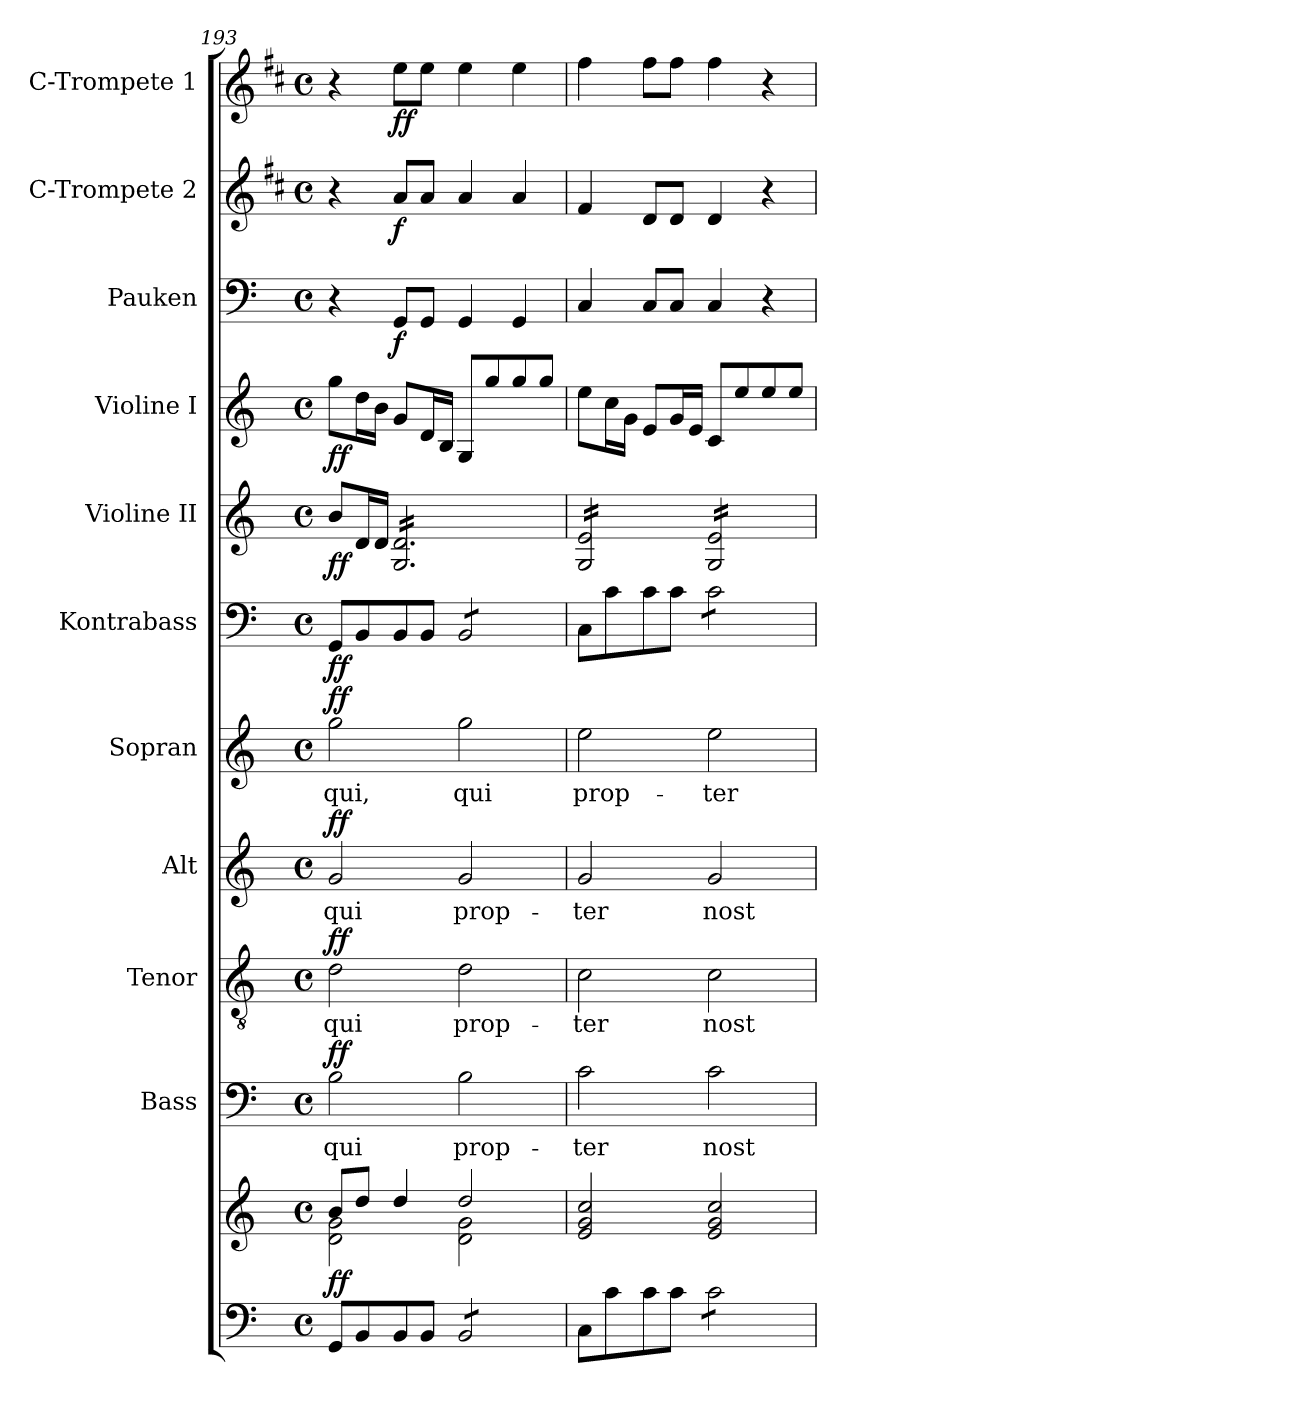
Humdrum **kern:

**kern	**kern	**dynam	**kern	**text	**dynam	**kern	**text	**dynam	**kern	**text	**dynam	**kern	**text	**dynam	**kern	**dynam	**kern	**dynam	**kern	**dynam	**kern	**dynam	**kern	**dynam	**kern	**dynam
*part11	*part11	*part11	*part10	*part10	*part10	*part9	*part9	*part9	*part8	*part8	*part8	*part7	*part7	*part7	*part6	*part6	*part5	*part5	*part4	*part4	*part3	*part3	*part2	*part2	*part1	*part1
*staff12	*staff11	*staff11/12	*staff10	*staff10	*staff10	*staff9	*staff9	*staff9	*staff8	*staff8	*staff8	*staff7	*staff7	*staff7	*staff6	*staff6	*staff5	*staff5	*staff4	*staff4	*staff3	*staff3	*staff2	*staff2	*staff1	*staff1
*	*	*	*I"Bass	*	*	*I"Tenor	*	*	*I"Alt	*	*	*I"Sopran	*	*	*I"Kontrabass	*	*I"Violine II	*	*I"Violine I	*	*I"Pauken	*	*I"C-Trompete 2	*	*I"C-Trompete 1	*
*	*	*	*I'B.	*	*	*I'T.	*	*	*I'A.	*	*	*I'S.	*	*	*I'Kb.	*	*I'Vl. II	*	*I'Vl. I	*	*I'Pk.	*	*I'C Trp. 2	*	*I'C Trp. 1	*
*clefF4	*clefG2	*	*clefF4	*	*	*clefGv2	*	*	*clefG2	*	*	*clefG2	*	*	*clefF4	*	*clefG2	*	*clefG2	*	*clefF4	*	*clefG2	*	*clefG2	*
*	*	*	*	*	*	*	*	*	*	*	*	*	*	*	*ITrd7c12	*	*	*	*	*	*	*	*ITrd1c2	*	*ITrd1c2	*
*k[]	*k[]	*	*k[]	*	*	*k[]	*	*	*k[]	*	*	*k[]	*	*	*k[]	*	*k[]	*	*k[]	*	*k[]	*	*k[]	*	*k[]	*
*C:	*C:	*	*C:	*	*	*C:	*	*	*C:	*	*	*C:	*	*	*C:	*	*C:	*	*C:	*	*C:	*	*C:	*	*C:	*
*M4/4	*M4/4	*	*M4/4	*	*	*M4/4	*	*	*M4/4	*	*	*M4/4	*	*	*M4/4	*	*M4/4	*	*M4/4	*	*M4/4	*	*M4/4	*	*M4/4	*
*met(c)	*met(c)	*	*met(c)	*	*	*met(c)	*	*	*met(c)	*	*	*met(c)	*	*	*met(c)	*	*met(c)	*	*met(c)	*	*met(c)	*	*met(c)	*	*met(c)	*
=193	=193	=193	=193	=193	=193	=193	=193	=193	=193	=193	=193	=193	=193	=193	=193	=193	=193	=193	=193	=193	=193	=193	=193	=193	=193	=193
*	*^	*	*	*	*	*	*	*	*	*	*	*	*	*	*	*	*	*	*	*	*	*	*	*	*	*
!	!	!	!LO:DY:a=2	!	!LO:LY:b	!LO:DY:a	!	!LO:LY:b	!LO:DY:a	!	!LO:LY:b	!LO:DY:a	!	!LO:LY:b	!LO:DY:a	!	!LO:DY:b	!	!LO:DY:b	!	!LO:DY:b	!	!	!	!	!	!
8GG/L	8b/L	2d\ 2g\	ff	2B\	qui	ff	2d\	qui	ff	2g/	qui	ff	2gg\	qui,	ff	8GGG/L	ff	8b/L	ff	8gg\L	ff	4r	.	4r	.	4r	.
8BB/	8dd/J	.	.	.	.	.	.	.	.	.	.	.	.	.	.	8BBB/	.	16d/L	.	16dd\L	.	.	.	.	.	.	.
.	.	.	.	.	.	.	.	.	.	.	.	.	.	.	.	.	.	16d/JJ	.	16b\JJ	.	.	.	.	.	.	.
!	!	!	!	!	!	!	!	!	!	!	!	!	!	!	!	!	!	!	!	!	!	!	!LO:DY:b	!	!LO:DY:b	!	!LO:DY:b
*	*	*	*	*	*	*	*	*	*	*	*	*	*	*	*	*	*	*tremolo	*	*	*	*	*	*	*	*	*
8BB/	4dd/	.	.	.	.	.	.	.	.	.	.	.	.	.	.	8BBB/	.	16G/ 16d/LL	.	8g/L	.	8GG/L	f	8g/L	f	8dd\L	ff
.	.	.	.	.	.	.	.	.	.	.	.	.	.	.	.	.	.	16G/ 16d/	.	.	.	.	.	.	.	.	.
8BB/J	.	.	.	.	.	.	.	.	.	.	.	.	.	.	.	8BBB/J	.	16G/ 16d/	.	16d/L	.	8GG/J	.	8g/J	.	8dd\J	.
.	.	.	.	.	.	.	.	.	.	.	.	.	.	.	.	.	.	16G/ 16d/	.	16B/JJ	.	.	.	.	.	.	.
!	!	!	!	!	!LO:LY:b	!	!	!LO:LY:b	!	!	!LO:LY:b	!	!	!LO:LY:b	!	!	!	!	!	!	!	!	!	!	!	!	!
*tremolo	*	*	*	*	*	*	*	*	*	*	*	*	*	*	*	*	*	*	*	*	*	*	*	*	*	*	*
*	*	*	*	*	*	*	*	*	*	*	*	*	*	*	*	*tremolo	*	*	*	*	*	*	*	*	*	*	*
8BB/L	2dd/	2d\ 2g\	.	2B\	prop-	.	2d\	prop-	.	2g/	prop-	.	2gg\	qui	.	8BBB/L	.	16G/ 16d/	.	8G/L	.	4GG/	.	4g/	.	4dd\	.
.	.	.	.	.	.	.	.	.	.	.	.	.	.	.	.	.	.	16G/ 16d/	.	.	.	.	.	.	.	.	.
8BB/	.	.	.	.	.	.	.	.	.	.	.	.	.	.	.	8BBB/	.	16G/ 16d/	.	8gg/	.	.	.	.	.	.	.
.	.	.	.	.	.	.	.	.	.	.	.	.	.	.	.	.	.	16G/ 16d/	.	.	.	.	.	.	.	.	.
8BB/	.	.	.	.	.	.	.	.	.	.	.	.	.	.	.	8BBB/	.	16G/ 16d/	.	8gg/	.	4GG/	.	4g/	.	4dd\	.
.	.	.	.	.	.	.	.	.	.	.	.	.	.	.	.	.	.	16G/ 16d/	.	.	.	.	.	.	.	.	.
8BB/J	.	.	.	.	.	.	.	.	.	.	.	.	.	.	.	8BBB/J	.	16G/ 16d/	.	8gg/J	.	.	.	.	.	.	.
*	*	*	*	*	*	*	*	*	*	*	*	*	*	*	*	*Xtremolo	*	*	*	*	*	*	*	*	*	*	*
*Xtremolo	*	*	*	*	*	*	*	*	*	*	*	*	*	*	*	*	*	*	*	*	*	*	*	*	*	*	*
.	.	.	.	.	.	.	.	.	.	.	.	.	.	.	.	.	.	16G/ 16d/JJ	.	.	.	.	.	.	.	.	.
*	*v	*v	*	*	*	*	*	*	*	*	*	*	*	*	*	*	*	*	*	*	*	*	*	*	*	*	*
=194	=194	=194	=194	=194	=194	=194	=194	=194	=194	=194	=194	=194	=194	=194	=194	=194	=194	=194	=194	=194	=194	=194	=194	=194	=194	=194
!	!	!	!	!LO:LY:b	!	!	!LO:LY:b	!	!	!LO:LY:b	!	!	!LO:LY:b	!	!	!	!	!	!	!	!	!	!	!	!	!
8C\L	2e/ 2g/ 2cc/	.	2c\	-ter	.	2c\	-ter	.	2g/	-ter	.	2ee\	prop-	.	8CC\L	.	16G/ 16e/LL	.	8ee\L	.	4C/	.	4e/	.	4ee\	.
.	.	.	.	.	.	.	.	.	.	.	.	.	.	.	.	.	16G/ 16e/	.	.	.	.	.	.	.	.	.
8c\	.	.	.	.	.	.	.	.	.	.	.	.	.	.	8C\	.	16G/ 16e/	.	16cc\L	.	.	.	.	.	.	.
.	.	.	.	.	.	.	.	.	.	.	.	.	.	.	.	.	16G/ 16e/	.	16g\JJ	.	.	.	.	.	.	.
8c\	.	.	.	.	.	.	.	.	.	.	.	.	.	.	8C\	.	16G/ 16e/	.	8e/L	.	8C/L	.	8c/L	.	8ee\L	.
.	.	.	.	.	.	.	.	.	.	.	.	.	.	.	.	.	16G/ 16e/	.	.	.	.	.	.	.	.	.
8c\J	.	.	.	.	.	.	.	.	.	.	.	.	.	.	8C\J	.	16G/ 16e/	.	16g/L	.	8C/J	.	8c/J	.	8ee\J	.
.	.	.	.	.	.	.	.	.	.	.	.	.	.	.	.	.	16G/ 16e/JJ	.	16e/JJ	.	.	.	.	.	.	.
!	!	!	!	!LO:LY:b	!	!	!LO:LY:b	!	!	!LO:LY:b	!	!	!LO:LY:b	!	!	!	!	!	!	!	!	!	!	!	!	!
*tremolo	*	*	*	*	*	*	*	*	*	*	*	*	*	*	*	*	*	*	*	*	*	*	*	*	*	*
*	*	*	*	*	*	*	*	*	*	*	*	*	*	*	*tremolo	*	*	*	*	*	*	*	*	*	*	*
8c\L	2e/ 2g/ 2cc/	.	2c\	nost-	.	2c\	nost-	.	2g/	nost-	.	2ee\	-ter	.	8C\L	.	16G/ 16e/LL	.	8c/L	.	4C/	.	4c/	.	4ee\	.
.	.	.	.	.	.	.	.	.	.	.	.	.	.	.	.	.	16G/ 16e/	.	.	.	.	.	.	.	.	.
8c\	.	.	.	.	.	.	.	.	.	.	.	.	.	.	8C\	.	16G/ 16e/	.	8ee/	.	.	.	.	.	.	.
.	.	.	.	.	.	.	.	.	.	.	.	.	.	.	.	.	16G/ 16e/	.	.	.	.	.	.	.	.	.
8c\	.	.	.	.	.	.	.	.	.	.	.	.	.	.	8C\	.	16G/ 16e/	.	8ee/	.	4r	.	4r	.	4r	.
.	.	.	.	.	.	.	.	.	.	.	.	.	.	.	.	.	16G/ 16e/	.	.	.	.	.	.	.	.	.
8c\J	.	.	.	.	.	.	.	.	.	.	.	.	.	.	8C\J	.	16G/ 16e/	.	8ee/J	.	.	.	.	.	.	.
*	*	*	*	*	*	*	*	*	*	*	*	*	*	*	*Xtremolo	*	*	*	*	*	*	*	*	*	*	*
*Xtremolo	*	*	*	*	*	*	*	*	*	*	*	*	*	*	*	*	*	*	*	*	*	*	*	*	*	*
.	.	.	.	.	.	.	.	.	.	.	.	.	.	.	.	.	16G/ 16e/JJ	.	.	.	.	.	.	.	.	.
*	*	*	*	*	*	*	*	*	*	*	*	*	*	*	*	*	*Xtremolo	*	*	*	*	*	*	*	*	*
=	=	=	=	=	=	=	=	=	=	=	=	=	=	=	=	=	=	=	=	=	=	=	=	=	=	=
*-	*-	*-	*-	*-	*-	*-	*-	*-	*-	*-	*-	*-	*-	*-	*-	*-	*-	*-	*-	*-	*-	*-	*-	*-	*-	*-
